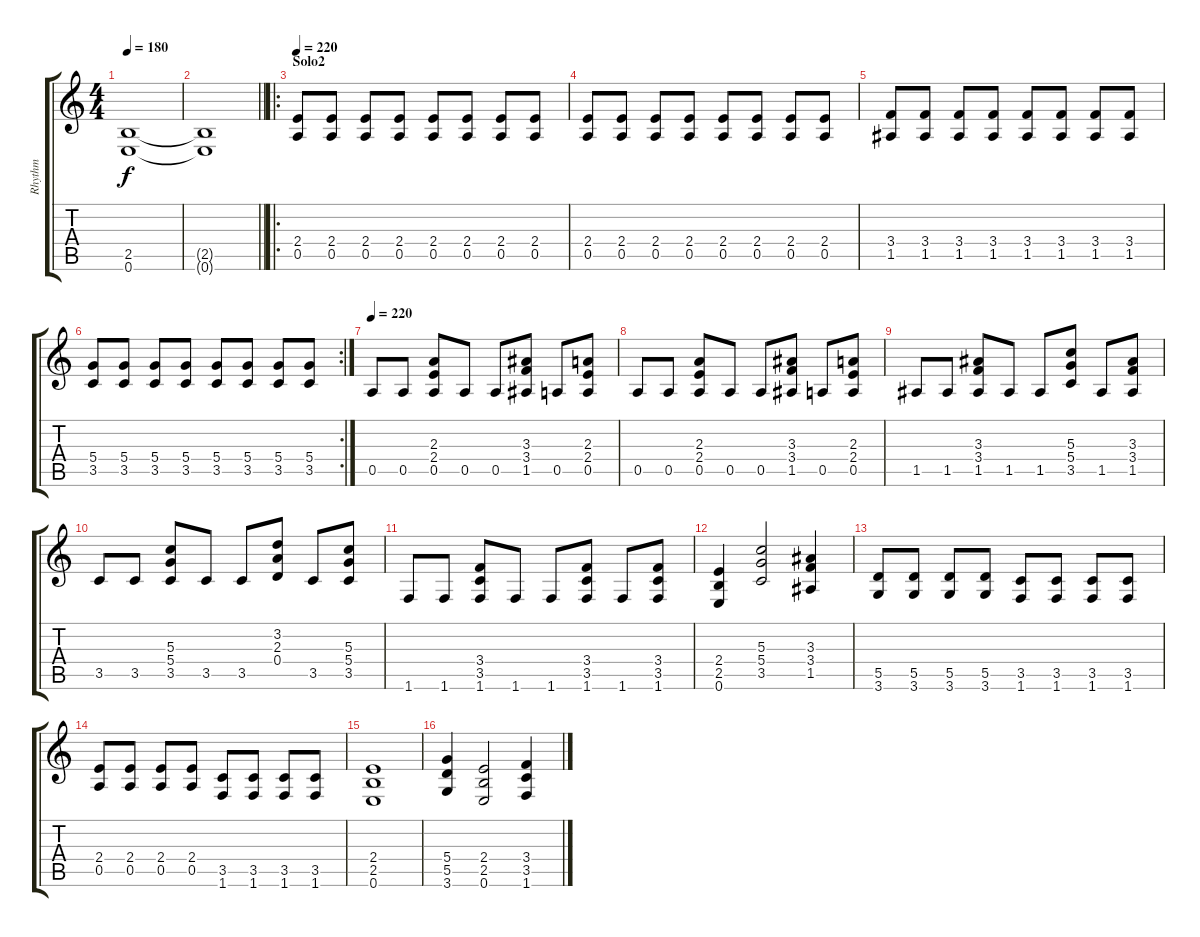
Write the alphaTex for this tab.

\track ("Rhythm" "Rhythm") {instrument distortionguitar}
\staff {score tabs}
\tuning (E4 B3 G3 D3 A2 E2) {hide}
\ts (4 4)
\tempo 180
\clef g2
\ks c
(2.5 0.6).1{dy f} |
\barLineRight lightlight
(2.5{t} 0.6{t}).1 |
\ro
\section ("" "Solo2")
\tempo 220
(2.4 0.5).8{instrument distortionguitar} (2.4 0.5).8 (2.4 0.5).8 (2.4 0.5).8 (2.4 0.5).8 (2.4 0.5).8 (2.4 0.5).8 (2.4 0.5).8 |
(2.4 0.5).8 (2.4 0.5).8 (2.4 0.5).8 (2.4 0.5).8 (2.4 0.5).8 (2.4 0.5).8 (2.4 0.5).8 (2.4 0.5).8 |
(3.4 1.5).8 (3.4 1.5).8 (3.4 1.5).8 (3.4 1.5).8 (3.4 1.5).8 (3.4 1.5).8 (3.4 1.5).8 (3.4 1.5).8 |
\rc 2
(5.4 3.5).8 (5.4 3.5).8 (5.4 3.5).8 (5.4 3.5).8 (5.4 3.5).8 (5.4 3.5).8 (5.4 3.5).8 (5.4 3.5).8 |
\tempo 220
0.5.8{instrument distortionguitar} 0.5.8 (2.3 2.4 0.5).8 0.5.8 0.5.8 (3.3 3.4 1.5).8 0.5.8 (2.3 2.4 0.5).8 |
0.5.8 0.5.8 (2.3 2.4 0.5).8 0.5.8 0.5.8 (3.3 3.4 1.5).8 0.5.8 (2.3 2.4 0.5).8 |
1.5.8 1.5.8 (3.3 3.4 1.5).8 1.5.8 1.5.8 (5.3 5.4 3.5).8 1.5.8 (3.3 3.4 1.5).8 |
3.5.8 3.5.8 (5.3 5.4 3.5).8 3.5.8 3.5.8 (3.2 2.3 0.4).8 3.5.8 (5.3 5.4 3.5).8 |
1.6.8 1.6.8 (3.4 3.5 1.6).8 1.6.8 1.6.8 (3.4 3.5 1.6).8 1.6.8 (3.4 3.5 1.6).8 |
(2.4 2.5 0.6).4 (5.3 5.4 3.5).2 (3.3 3.4 1.5).4 |
(5.5 3.6).8 (5.5 3.6).8 (5.5 3.6).8 (5.5 3.6).8 (3.5 1.6).8 (3.5 1.6).8 (3.5 1.6).8 (3.5 1.6).8 |
(2.4 0.5).8 (2.4 0.5).8 (2.4 0.5).8 (2.4 0.5).8 (3.5 1.6).8 (3.5 1.6).8 (3.5 1.6).8 (3.5 1.6).8 |
(2.4 2.5 0.6).1 |
(5.4 5.5 3.6).4 (2.4 2.5 0.6).2 (3.4 3.5 1.6).4
